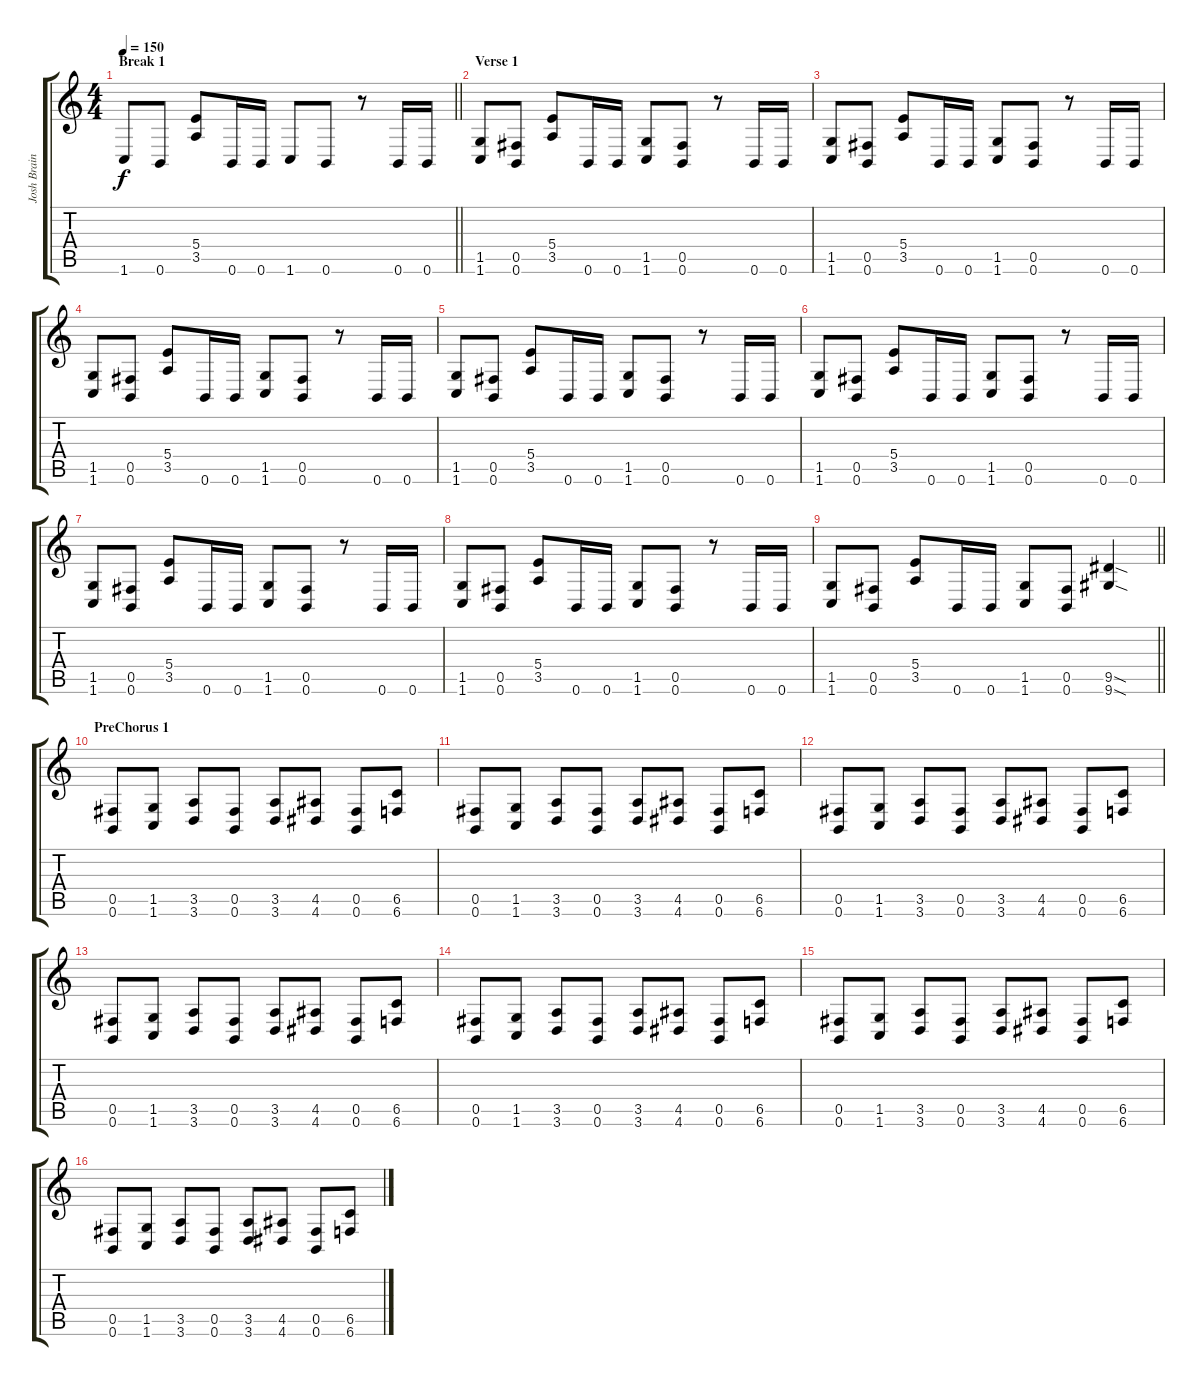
\track ("Josh Brainard" "Josh Brain") {instrument distortionguitar}
\staff {score tabs}
\tuning (Db4 Ab3 E3 B2 Gb2 B1) {hide}
\ts (4 4)
\section ("" "Break 1")
\tempo 150
\clef g2
\barLineRight lightlight
\ks c
1.6.8{dy f} 0.6.8 (5.4 3.5).8 0.6.16 0.6.16 1.6.8 0.6.8 r.8 0.6.16 0.6.16 |
\section ("" "Verse 1")
(1.5 1.6).8 (0.5 0.6).8 (5.4 3.5).8 0.6.16 0.6.16 (1.5 1.6).8 (0.5 0.6).8 r.8 0.6.16 0.6.16 |
(1.5 1.6).8 (0.5 0.6).8 (5.4 3.5).8 0.6.16 0.6.16 (1.5 1.6).8 (0.5 0.6).8 r.8 0.6.16 0.6.16 |
(1.5 1.6).8 (0.5 0.6).8 (5.4 3.5).8 0.6.16 0.6.16 (1.5 1.6).8 (0.5 0.6).8 r.8 0.6.16 0.6.16 |
(1.5 1.6).8 (0.5 0.6).8 (5.4 3.5).8 0.6.16 0.6.16 (1.5 1.6).8 (0.5 0.6).8 r.8 0.6.16 0.6.16 |
(1.5 1.6).8 (0.5 0.6).8 (5.4 3.5).8 0.6.16 0.6.16 (1.5 1.6).8 (0.5 0.6).8 r.8 0.6.16 0.6.16 |
(1.5 1.6).8 (0.5 0.6).8 (5.4 3.5).8 0.6.16 0.6.16 (1.5 1.6).8 (0.5 0.6).8 r.8 0.6.16 0.6.16 |
(1.5 1.6).8 (0.5 0.6).8 (5.4 3.5).8 0.6.16 0.6.16 (1.5 1.6).8 (0.5 0.6).8 r.8 0.6.16 0.6.16 |
\barLineRight lightlight
(1.5 1.6).8 (0.5 0.6).8 (5.4 3.5).8 0.6.16 0.6.16 (1.5 1.6).8 (0.5 0.6).8 (9.5{sod} 9.6{sod}).4 |
\section ("" "PreChorus 1")
(0.5 0.6).8 (1.5 1.6).8 (3.5 3.6).8 (0.5 0.6).8 (3.5 3.6).8 (4.5 4.6).8 (0.5 0.6).8 (6.5 6.6).8 |
(0.5 0.6).8 (1.5 1.6).8 (3.5 3.6).8 (0.5 0.6).8 (3.5 3.6).8 (4.5 4.6).8 (0.5 0.6).8 (6.5 6.6).8 |
(0.5 0.6).8 (1.5 1.6).8 (3.5 3.6).8 (0.5 0.6).8 (3.5 3.6).8 (4.5 4.6).8 (0.5 0.6).8 (6.5 6.6).8 |
(0.5 0.6).8 (1.5 1.6).8 (3.5 3.6).8 (0.5 0.6).8 (3.5 3.6).8 (4.5 4.6).8 (0.5 0.6).8 (6.5 6.6).8 |
(0.5 0.6).8 (1.5 1.6).8 (3.5 3.6).8 (0.5 0.6).8 (3.5 3.6).8 (4.5 4.6).8 (0.5 0.6).8 (6.5 6.6).8 |
(0.5 0.6).8 (1.5 1.6).8 (3.5 3.6).8 (0.5 0.6).8 (3.5 3.6).8 (4.5 4.6).8 (0.5 0.6).8 (6.5 6.6).8 |
(0.5 0.6).8 (1.5 1.6).8 (3.5 3.6).8 (0.5 0.6).8 (3.5 3.6).8 (4.5 4.6).8 (0.5 0.6).8 (6.5 6.6).8
